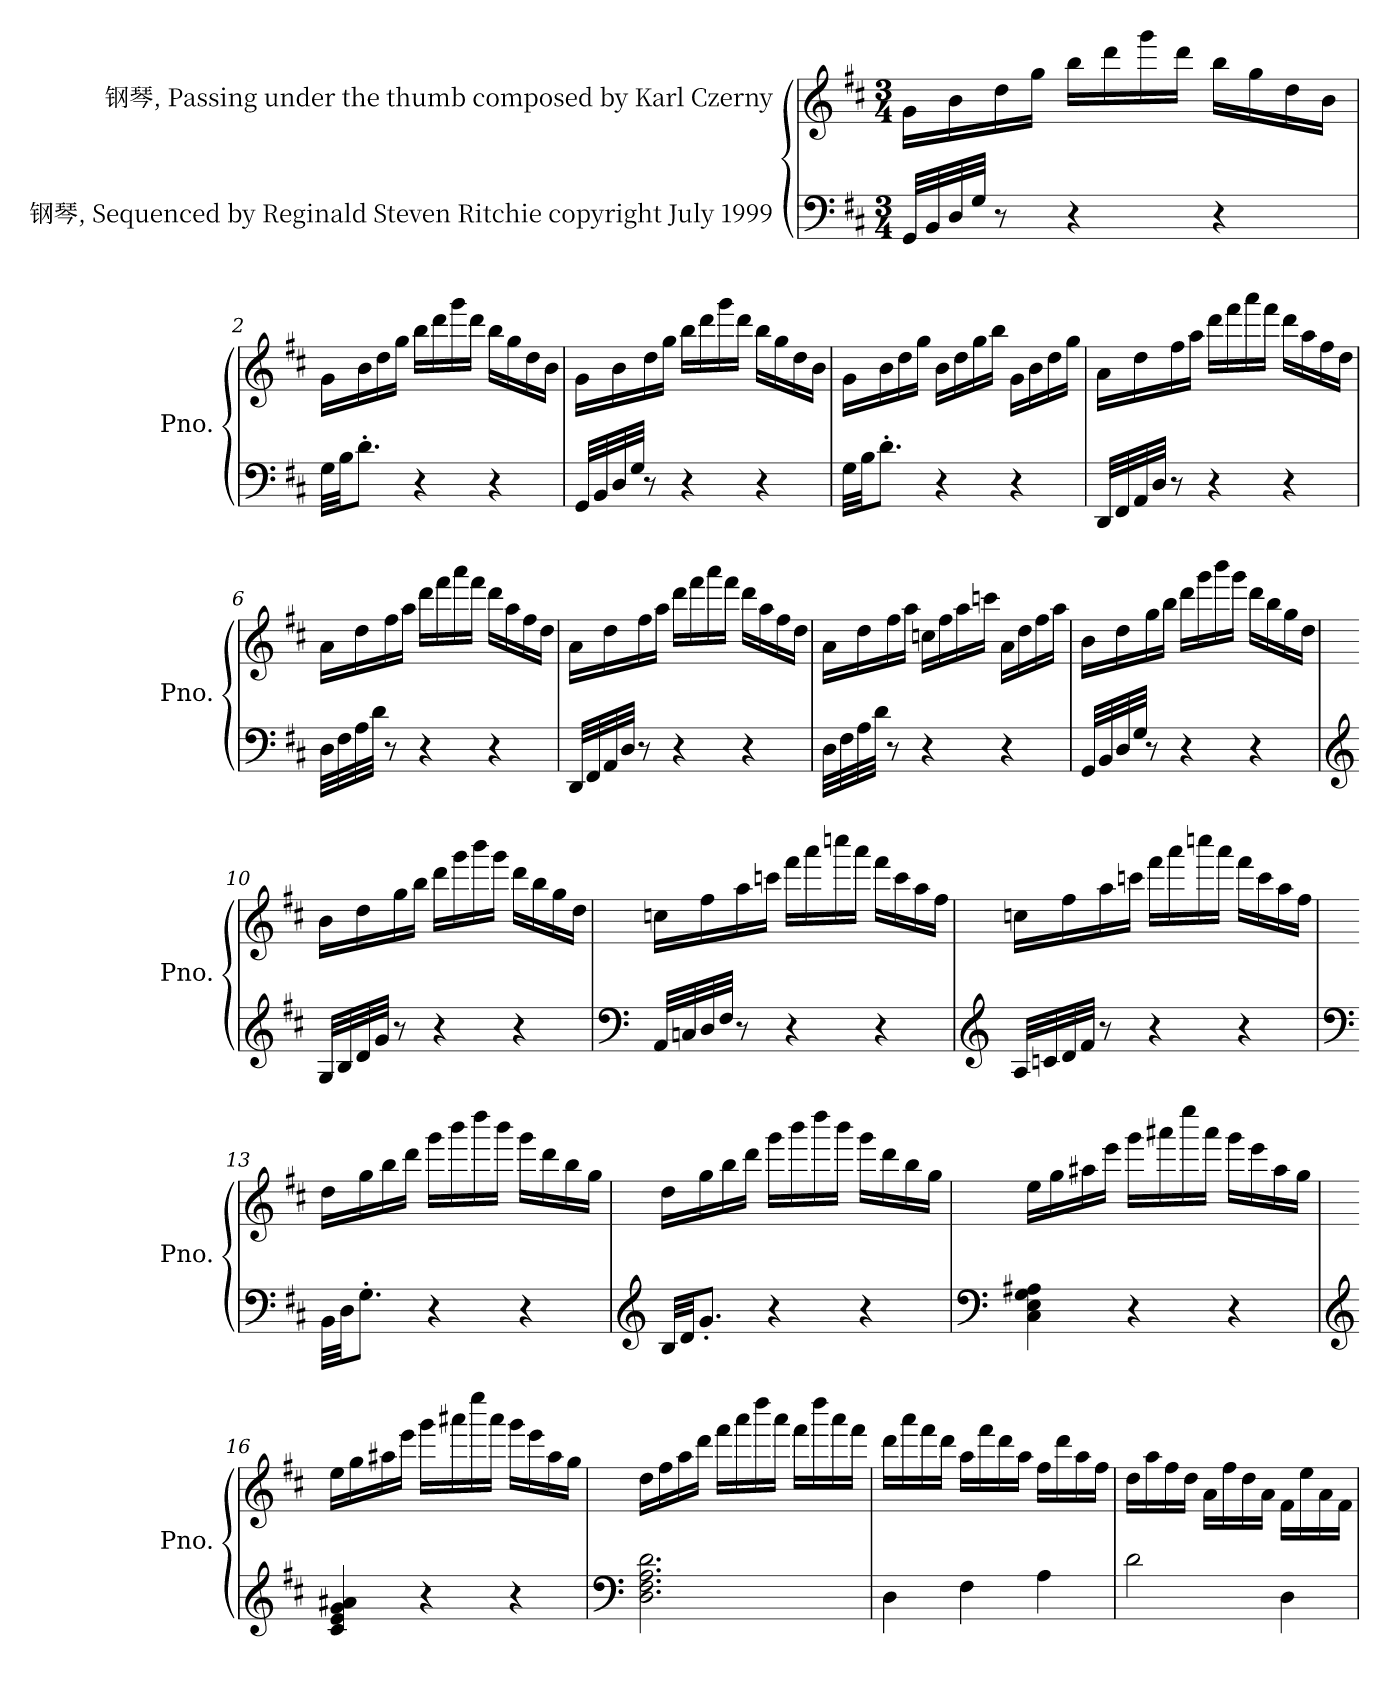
**kern	**kern
*part2	*part1
*staff2	*staff1
*I"钢琴, Sequenced by Reginald Steven Ritchie copyright July 1999	*I"钢琴, Passing under the thumb composed by Karl Czerny
*	*I'Pno.
*clefF4	*clefG2
*k[f#c#]	*k[f#c#]
*M3/4	*M3/4
*MM160	*MM160
=1	=1
32GG/LLL	16g\LL
32BB/	.
32D/	16b\
32G/JJJ	.
8r	16dd\
.	16gg\JJ
4r	16bb\LL
.	16ddd\
.	16ggg\
.	16ddd\JJ
4r	16bb\LL
.	16gg\
.	16dd\
.	16b\JJ
!!LO:LB:g=z
=2	=2
32G\LLL	16g\LL
32B\JJ	.
8.d'\J	16b\
.	16dd\
.	16gg\JJ
4r	16bb\LL
.	16ddd\
.	16ggg\
.	16ddd\JJ
4r	16bb\LL
.	16gg\
.	16dd\
.	16b\JJ
=3	=3
32GG/LLL	16g\LL
32BB/	.
32D/	16b\
32G/JJJ	.
8r	16dd\
.	16gg\JJ
4r	16bb\LL
.	16ddd\
.	16ggg\
.	16ddd\JJ
4r	16bb\LL
.	16gg\
.	16dd\
.	16b\JJ
=4	=4
32G\LLL	16g\LL
32B\JJ	.
8.d'\J	16b\
.	16dd\
.	16gg\JJ
4r	16b\LL
.	16dd\
.	16gg\
.	16bb\JJ
4r	16g\LL
.	16b\
.	16dd\
.	16gg\JJ
!!LO:LB:g=z
=5	=5
32DD/LLL	16a\LL
32FF#/	.
32AA/	16dd\
32D/JJJ	.
8r	16ff#\
.	16aa\JJ
4r	16ddd\LL
.	16fff#\
.	16aaa\
.	16fff#\JJ
4r	16ddd\LL
.	16aa\
.	16ff#\
.	16dd\JJ
=6	=6
32D\LLL	16a\LL
32F#\	.
32A\	16dd\
32d\JJJ	.
8r	16ff#\
.	16aa\JJ
4r	16ddd\LL
.	16fff#\
.	16aaa\
.	16fff#\JJ
4r	16ddd\LL
.	16aa\
.	16ff#\
.	16dd\JJ
!!LO:LB:g=z
=7	=7
32DD/LLL	16a\LL
32FF#/	.
32AA/	16dd\
32D/JJJ	.
8r	16ff#\
.	16aa\JJ
4r	16ddd\LL
.	16fff#\
.	16aaa\
.	16fff#\JJ
4r	16ddd\LL
.	16aa\
.	16ff#\
.	16dd\JJ
=8	=8
32D\LLL	16a\LL
32F#\	.
32A\	16dd\
32d\JJJ	.
8r	16ff#\
.	16aa\JJ
4r	16ccn\LL
.	16ff#\
.	16aa\
.	16cccn\JJ
4r	16a\LL
.	16dd\
.	16ff#\
.	16aa\JJ
!!LO:LB:g=z
=9	=9
32GG/LLL	16b\LL
32BB/	.
32D/	16dd\
32G/JJJ	.
8r	16gg\
.	16bb\JJ
4r	16ddd\LL
.	16ggg\
.	16bbb\
.	16ggg\JJ
4r	16ddd\LL
.	16bb\
.	16gg\
.	16dd\JJ
=10	=10
*clefG2	*
32G/LLL	16b\LL
32B/	.
32d/	16dd\
32g/JJJ	.
8r	16gg\
.	16bb\JJ
4r	16ddd\LL
.	16ggg\
.	16bbb\
.	16ggg\JJ
4r	16ddd\LL
.	16bb\
.	16gg\
.	16dd\JJ
!!LO:LB:g=z
=11	=11
*clefF4	*
32AA/LLL	16ccn\LL
32Cn/	.
32D/	16ff#\
32F#/JJJ	.
8r	16aa\
.	16cccn\JJ
4r	16fff#\LL
.	16aaa\
.	16ccccn\
.	16aaa\JJ
4r	16fff#\LL
.	16ccc\
.	16aa\
.	16ff#\JJ
=12	=12
*clefG2	*
32A/LLL	16ccn\LL
32cn/	.
32d/	16ff#\
32f#/JJJ	.
8r	16aa\
.	16cccn\JJ
4r	16fff#\LL
.	16aaa\
.	16ccccn\
.	16aaa\JJ
4r	16fff#\LL
.	16ccc\
.	16aa\
.	16ff#\JJ
!!LO:PB:g=z
=13	=13
*clefF4	*
32BB\LLL	16dd\LL
32D\JJ	.
8.G'\J	16gg\
.	16bb\
.	16ddd\JJ
4r	16ggg\LL
.	16bbb\
.	16dddd\
.	16bbb\JJ
4r	16ggg\LL
.	16ddd\
.	16bb\
.	16gg\JJ
=14	=14
*clefG2	*
32B/LLL	16dd\LL
32d/JJ	.
8.g'/J	16gg\
.	16bb\
.	16ddd\JJ
4r	16ggg\LL
.	16bbb\
.	16dddd\
.	16bbb\JJ
4r	16ggg\LL
.	16ddd\
.	16bb\
.	16gg\JJ
!!LO:LB:g=z
=15	=15
*clefF4	*
4C#\ 4E\ 4G\ 4A#X\	16ee\LL
.	16gg\
.	16aa#X\
.	16eee\JJ
4r	16ggg\LL
.	16aaa#X\
.	16eeee\
.	16aaa#\JJ
4r	16ggg\LL
.	16eee\
.	16aa#\
.	16gg\JJ
=16	=16
*clefG2	*
4c#/ 4e/ 4g/ 4a#X/	16ee\LL
.	16gg\
.	16aa#X\
.	16eee\JJ
4r	16ggg\LL
.	16aaa#X\
.	16eeee\
.	16aaa#\JJ
4r	16ggg\LL
.	16eee\
.	16aa#\
.	16gg\JJ
!!LO:LB:g=z
=17	=17
*clefF4	*
2.D\ 2.F#\ 2.A\ 2.d\	16dd\LL
.	16ff#\
.	16aa\
.	16ddd\JJ
.	16fff#\LL
.	16aaa\
.	16dddd\
.	16aaa\JJ
.	16fff#\LL
.	16dddd\
.	16aaa\
.	16fff#\JJ
=18	=18
4D\	16ddd\LL
.	16aaa\
.	16fff#\
.	16ddd\JJ
4F#\	16aa\LL
.	16fff#\
.	16ddd\
.	16aa\JJ
4A\	16ff#\LL
.	16ddd\
.	16aa\
.	16ff#\JJ
=19	=19
2d\	16dd\LL
.	16aa\
.	16ff#\
.	16dd\JJ
.	16a\LL
.	16ff#\
.	16dd\
.	16a\JJ
4D\	16f#\LL
.	16ee\
.	16a\
.	16f#\JJ
=	=
*-	*-
